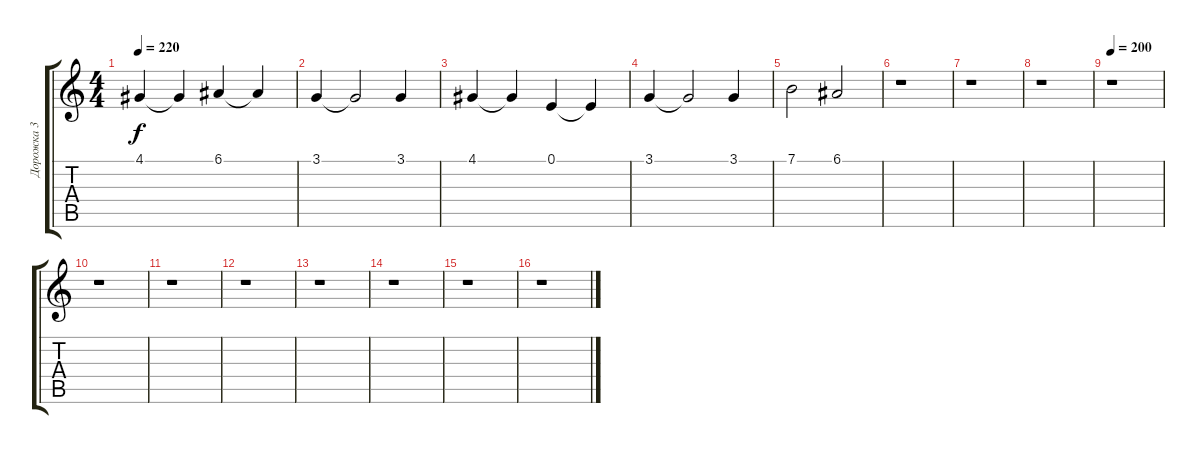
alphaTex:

\track ("Дорожка 3" "Дорожка 3") {instrument choiraahs}
\staff {score tabs}
\tuning (E4 B3 G3 D3 A2 E2) {hide}
\ts (4 4)
\tempo 220
\clef g2
\ks c
4.1.4{dy f} 4.1{t}.4 6.1.4 6.1{t}.4 |
3.1.4 3.1{t}.2 3.1.4 |
4.1.4 4.1{t}.4 0.1.4 0.1{t}.4 |
3.1.4 3.1{t}.2 3.1.4 |
7.1.2 6.1.2 |
r.1 |
r.1 |
r.1 |
\tempo 200
r.1 |
r.1 |
r.1 |
r.1 |
r.1 |
r.1 |
r.1 |
r.1
